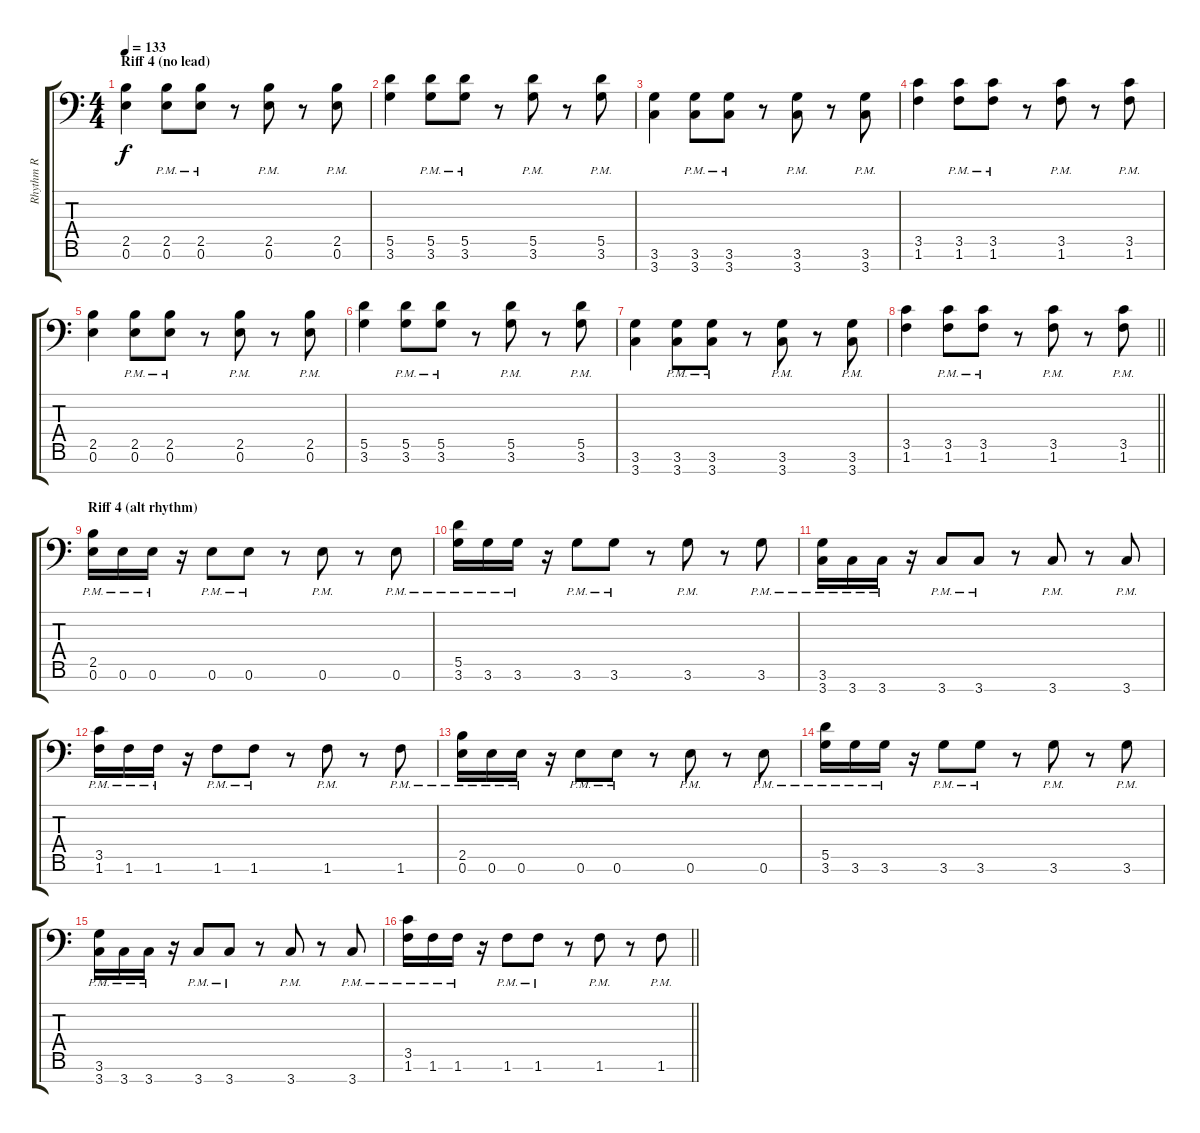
\track ("Rhythm R" "Rhythm R") {instrument overdrivenguitar}
\staff {score tabs}
\tuning (E4 B3 G3 D3 A2 E2 A1) {hide}
\ts (4 4)
\section ("" "Riff 4 (no lead)")
\tempo 133
\clef f4
\ks c
(2.5 0.6).4{dy f} (2.5{pm} 0.6{pm}).8 (2.5{pm} 0.6{pm}).8 r.8 (2.5{pm} 0.6{pm}).8 r.8 (2.5{pm} 0.6{pm}).8 |
(5.5 3.6).4 (5.5{pm} 3.6{pm}).8 (5.5{pm} 3.6{pm}).8 r.8 (5.5{pm} 3.6{pm}).8 r.8 (5.5{pm} 3.6{pm}).8 |
(3.6 3.7).4 (3.6{pm} 3.7).8 (3.6{pm} 3.7).8 r.8 (3.6{pm} 3.7).8 r.8 (3.6{pm} 3.7).8 |
(3.5 1.6).4 (3.5{pm} 1.6{pm}).8 (3.5{pm} 1.6{pm}).8 r.8 (3.5{pm} 1.6{pm}).8 r.8 (3.5{pm} 1.6{pm}).8 |
(2.5 0.6).4 (2.5{pm} 0.6{pm}).8 (2.5{pm} 0.6{pm}).8 r.8 (2.5{pm} 0.6{pm}).8 r.8 (2.5{pm} 0.6{pm}).8 |
(5.5 3.6).4 (5.5{pm} 3.6{pm}).8 (5.5{pm} 3.6{pm}).8 r.8 (5.5{pm} 3.6{pm}).8 r.8 (5.5{pm} 3.6{pm}).8 |
(3.6 3.7).4 (3.6{pm} 3.7).8 (3.6{pm} 3.7).8 r.8 (3.6{pm} 3.7).8 r.8 (3.6{pm} 3.7).8 |
\barLineRight lightlight
(3.5 1.6).4 (3.5{pm} 1.6{pm}).8 (3.5{pm} 1.6{pm}).8 r.8 (3.5{pm} 1.6{pm}).8 r.8 (3.5{pm} 1.6{pm}).8 |
\section ("" "Riff 4 (alt rhythm)")
(2.5{pm} 0.6{pm}).16 0.6{pm}.16 0.6{pm}.16 r.16 0.6{pm}.8 0.6{pm}.8 r.8 0.6{pm}.8 r.8 0.6{pm}.8 |
(5.5{pm} 3.6{pm}).16 3.6{pm}.16 3.6{pm}.16 r.16 3.6{pm}.8 3.6{pm}.8 r.8 3.6{pm}.8 r.8 3.6{pm}.8 |
(3.6{pm} 3.7{pm}).16 3.7{pm}.16 3.7{pm}.16 r.16 3.7{pm}.8 3.7{pm}.8 r.8 3.7{pm}.8 r.8 3.7{pm}.8 |
(3.5{pm} 1.6{pm}).16 1.6{pm}.16 1.6{pm}.16 r.16 1.6{pm}.8 1.6{pm}.8 r.8 1.6{pm}.8 r.8 1.6{pm}.8 |
(2.5{pm} 0.6{pm}).16 0.6{pm}.16 0.6{pm}.16 r.16 0.6{pm}.8 0.6{pm}.8 r.8 0.6{pm}.8 r.8 0.6{pm}.8 |
(5.5{pm} 3.6{pm}).16 3.6{pm}.16 3.6{pm}.16 r.16 3.6{pm}.8 3.6{pm}.8 r.8 3.6{pm}.8 r.8 3.6{pm}.8 |
(3.6{pm} 3.7{pm}).16 3.7{pm}.16 3.7{pm}.16 r.16 3.7{pm}.8 3.7{pm}.8 r.8 3.7{pm}.8 r.8 3.7{pm}.8 |
\barLineRight lightlight
(3.5{pm} 1.6{pm}).16 1.6{pm}.16 1.6{pm}.16 r.16 1.6{pm}.8 1.6{pm}.8 r.8 1.6{pm}.8 r.8 1.6{pm}.8
